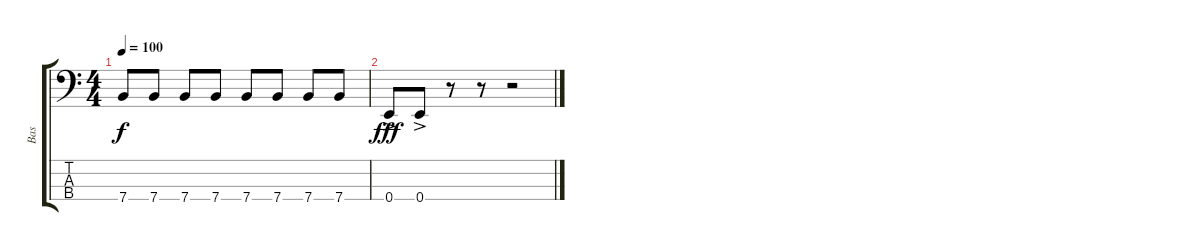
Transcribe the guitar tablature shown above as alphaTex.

\track ("Bas" "Bas") {instrument electricbassfinger}
\staff {score tabs}
\tuning (G2 D2 A1 E1) {hide}
\ts (4 4)
\tempo 100
\clef f4
\ks c
7.4.8{dy f} 7.4.8 7.4.8 7.4.8 7.4.8 7.4.8 7.4.8 7.4.8 |
0.4{ac}.8{dy fff} 0.4{ac}.8 r.8 r.8 r.2
